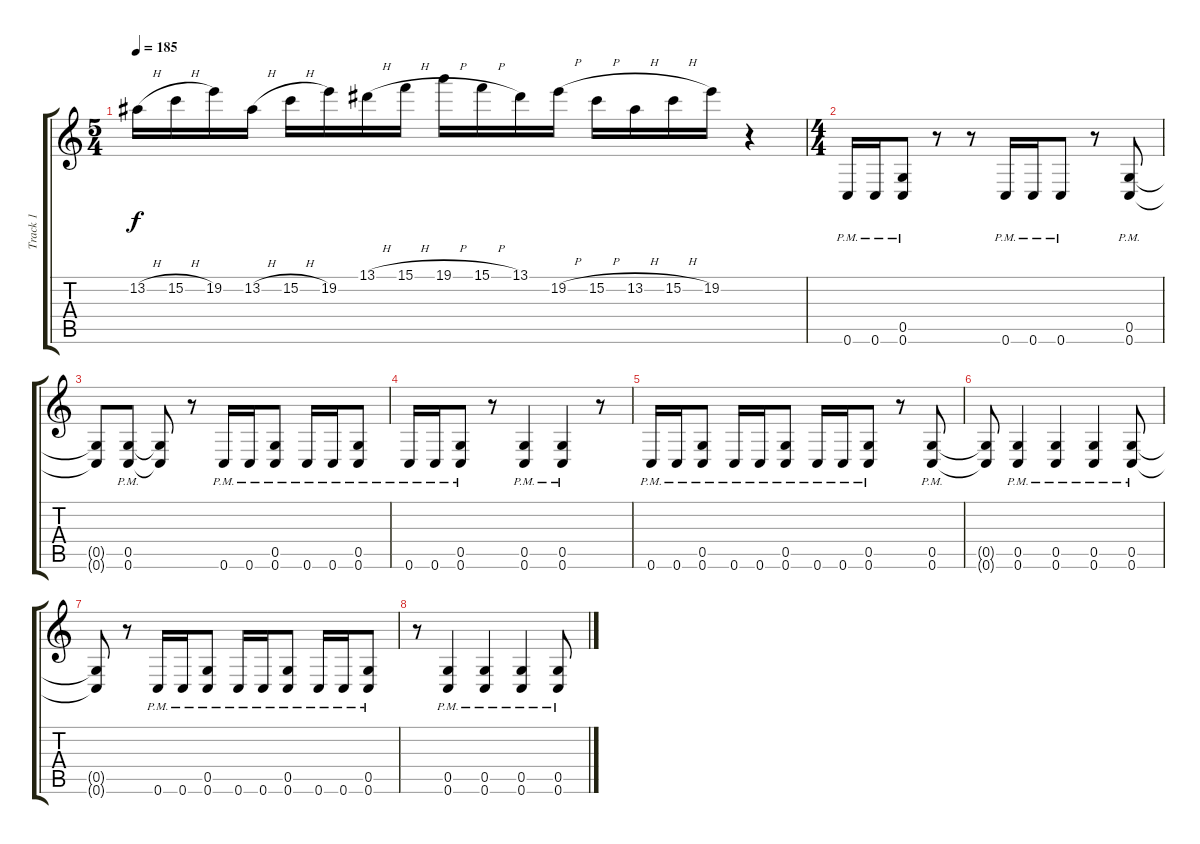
\track ("Track 1" "Track 1") {instrument distortionguitar}
\staff {score tabs}
\tuning (D4 A3 F3 C3 G2 C2) {hide}
\ts (5 4)
\tempo 185
\clef g2
\ks c
13.2{h}.16{dy f} 15.2{h}.16 19.2.16 13.2{h}.16 15.2{h}.16 19.2.16 13.1{h}.16 15.1{h}.16 19.1{h}.16 15.1{h}.16 13.1.16 19.2{h}.16 15.2{h}.16 13.2{h}.16 15.2{h}.16 19.2.16 r.4 |
\ts (4 4)
0.6{pm}.16 0.6{pm}.16 (0.5{pm} 0.6{pm}).8 r.8 r.8 0.6{pm}.16 0.6{pm}.16 0.6{pm}.8 r.8 (0.5{pm} 0.6{pm}).8 |
(0.5{t} 0.6{t}).8 (0.5{pm} 0.6{pm}).8 (0.5{t} 0.6{t}).8 r.8 0.6{pm}.16 0.6{pm}.16 (0.5{pm} 0.6{pm}).8 0.6{pm}.16 0.6{pm}.16 (0.5{pm} 0.6{pm}).8 |
0.6{pm}.16 0.6{pm}.16 (0.5{pm} 0.6{pm}).8 r.8 (0.5{pm} 0.6{pm}).4 (0.5{pm} 0.6{pm}).4 r.8 |
0.6{pm}.16 0.6{pm}.16 (0.5{pm} 0.6{pm}).8 0.6{pm}.16 0.6{pm}.16 (0.5{pm} 0.6{pm}).8 0.6{pm}.16 0.6{pm}.16 (0.5{pm} 0.6{pm}).8 r.8 (0.5{pm} 0.6{pm}).8 |
(0.5{t} 0.6{t}).8 (0.5{pm} 0.6{pm}).4 (0.5{pm} 0.6{pm}).4 (0.5{pm} 0.6{pm}).4 (0.5{pm} 0.6{pm}).8 |
(0.5{t} 0.6{t}).8 r.8 0.6{pm}.16 0.6{pm}.16 (0.5{pm} 0.6{pm}).8 0.6{pm}.16 0.6{pm}.16 (0.5{pm} 0.6{pm}).8 0.6{pm}.16 0.6{pm}.16 (0.5{pm} 0.6{pm}).8 |
r.8 (0.5{pm} 0.6{pm}).4 (0.5{pm} 0.6{pm}).4 (0.5{pm} 0.6{pm}).4 (0.5{pm} 0.6{pm}).8
